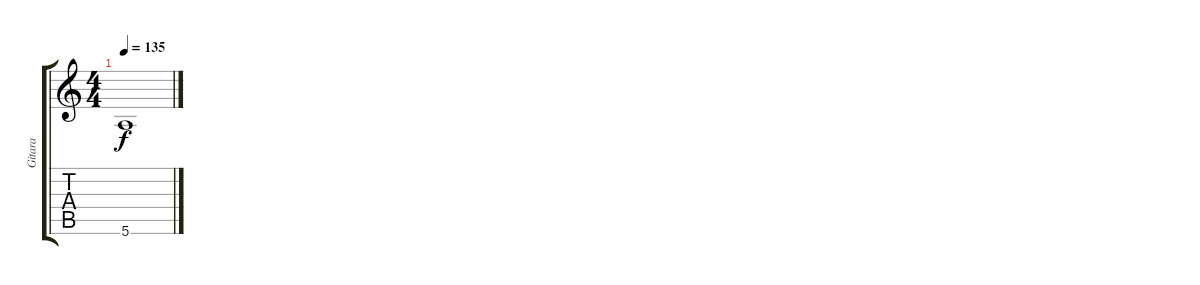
\track ("Gitara" "Gitara") {instrument overdrivenguitar}
\staff {score tabs}
\tuning (E4 B3 G3 D3 A2 E2) {hide}
\ts (4 4)
\tempo 135
\clef g2
\ks c
5.6{t}.1{dy f}
